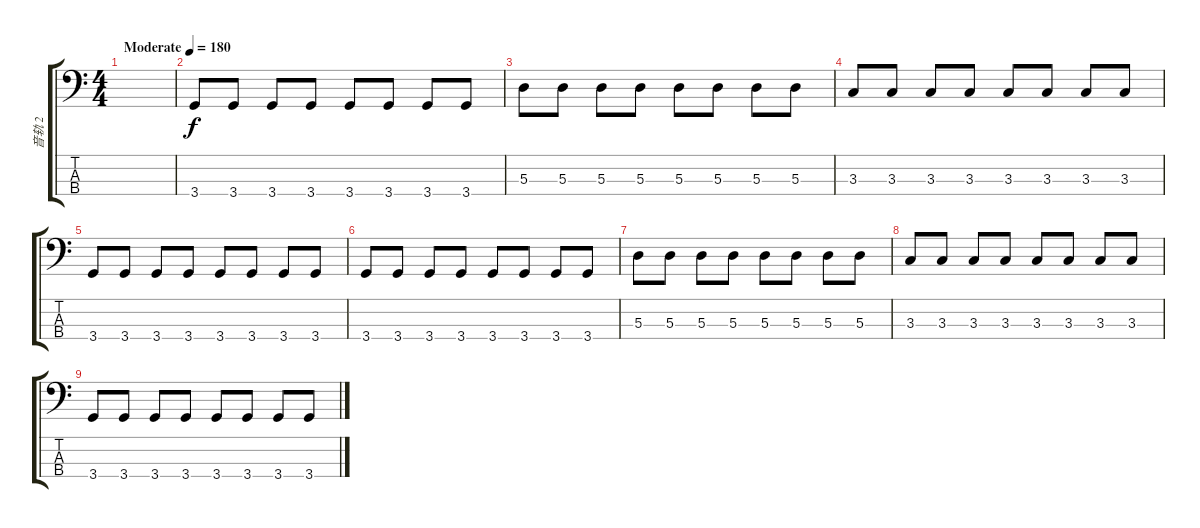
\track ("音轨 2" "音轨 2") {instrument electricbassfinger}
\staff {score tabs}
\tuning (G2 D2 A1 E1) {hide}
\ts (4 4)
\tempo (180 "Moderate")
\clef f4
\ks c
|
3.4.8 3.4.8 3.4.8 3.4.8 3.4.8 3.4.8 3.4.8 3.4.8 |
5.3.8 5.3.8 5.3.8 5.3.8 5.3.8 5.3.8 5.3.8 5.3.8 |
3.3.8 3.3.8 3.3.8 3.3.8{txt ""} 3.3.8 3.3.8 3.3.8 3.3.8 |
3.4.8 3.4.8 3.4.8 3.4.8 3.4.8 3.4.8 3.4.8 3.4.8 |
3.4.8 3.4.8 3.4.8 3.4.8 3.4.8 3.4.8 3.4.8 3.4.8 |
5.3.8 5.3.8 5.3.8 5.3.8 5.3.8 5.3.8 5.3.8 5.3.8 |
3.3.8 3.3.8 3.3.8 3.3.8 3.3.8 3.3.8 3.3.8 3.3.8 |
3.4.8 3.4.8 3.4.8 3.4.8 3.4.8 3.4.8 3.4.8 3.4.8
